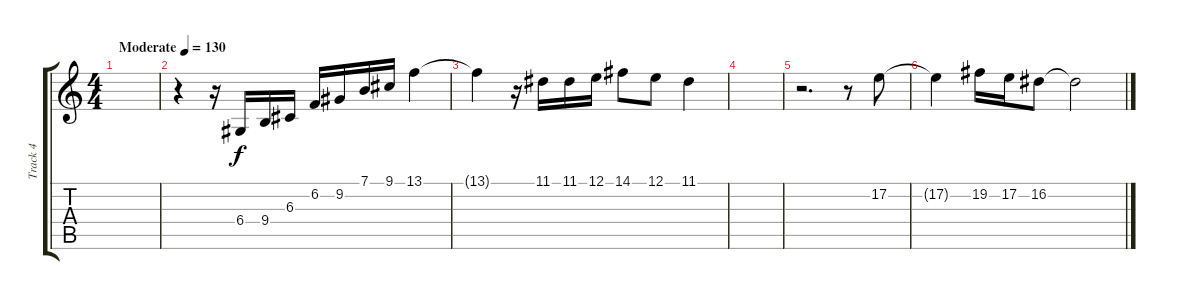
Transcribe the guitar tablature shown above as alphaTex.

\track ("Track 4" "Track 4") {instrument brightacousticpiano}
\staff {score tabs}
\tuning (E4 B3 G3 D3 A2 E2) {hide}
\ts (4 4)
\tempo (130 "Moderate")
\clef g2
\ks c
|
r.4 r.16 6.4.16 9.4.16 6.3.16 6.2.16 9.2.16 7.1.16 9.1.16 13.1.4 |
13.1{t}.4 r.16 11.1.16 11.1.16 12.1.16 14.1.8 12.1.8 11.1.4 |
|
r.2{d} r.8 17.2.8 |
17.2{t}.4 19.2.16 17.2.16 16.2.8 16.2{t}.2
